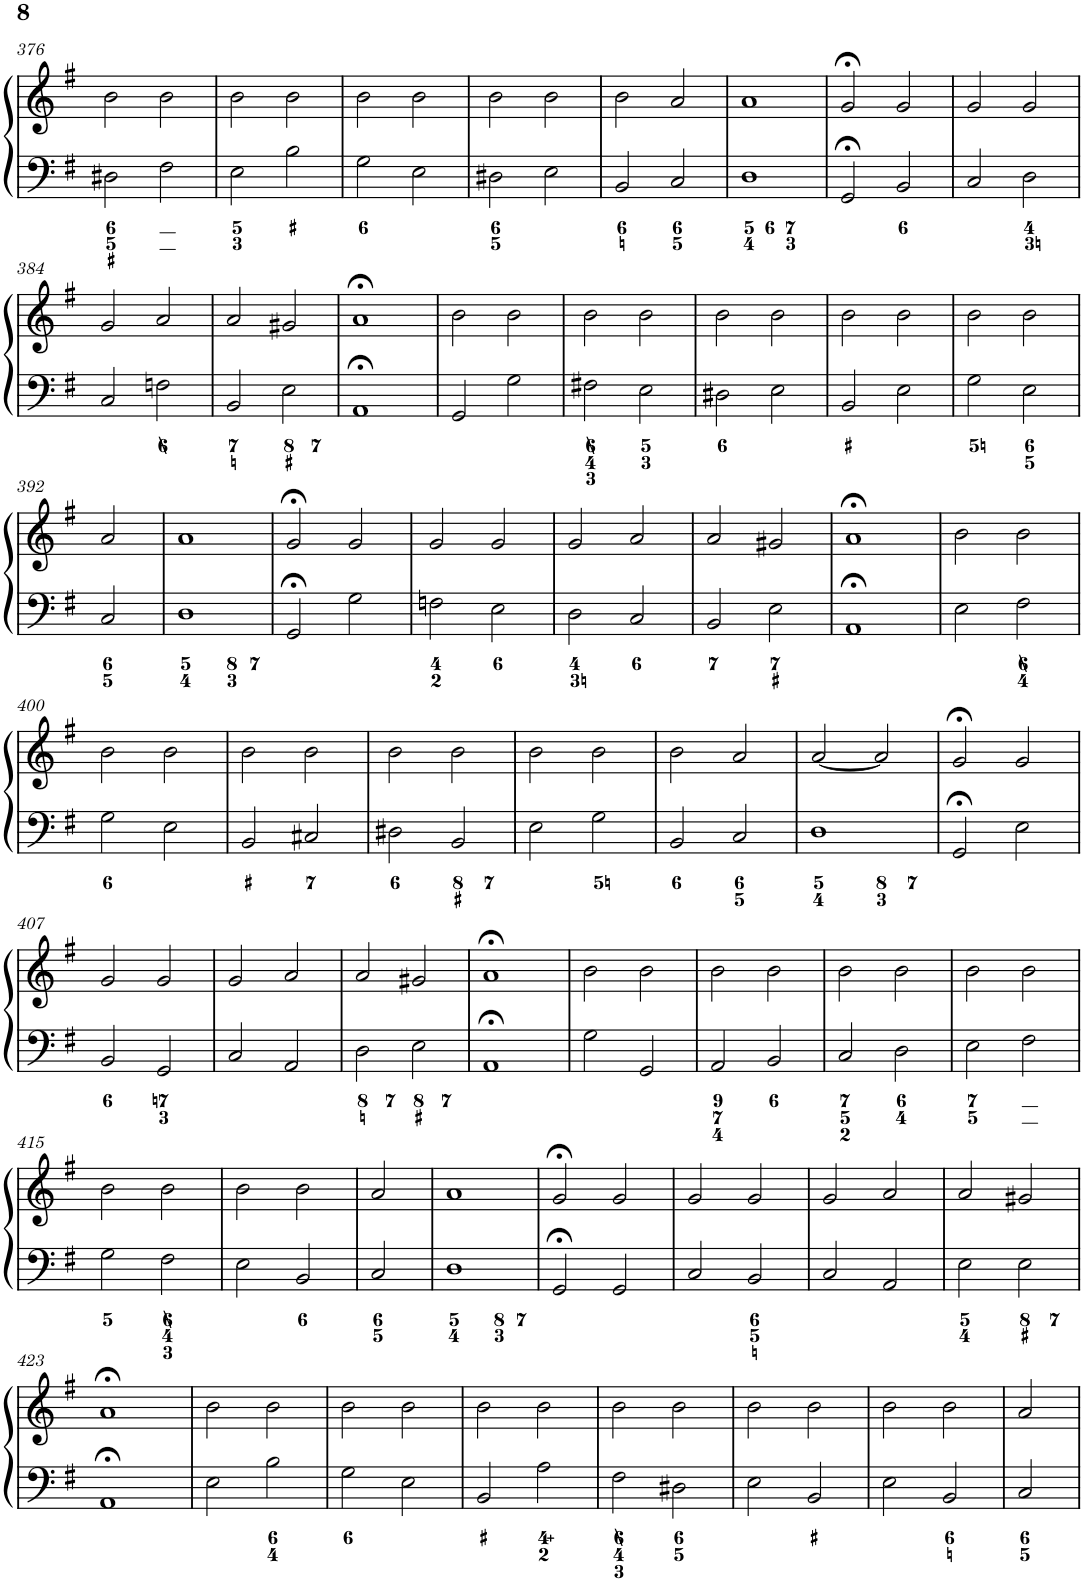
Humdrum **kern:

**kern	**kern
*part1	*part1
*staff2	*staff1
*I"Piano	*
*I'Pno.	*
!!LO:PB:g=z
*clefF4	*clefG2
*k[f#]	*k[f#]
*M4/4	*M4/4
*met(c)	*met(c)
=376	=376
2D#X\	2b\
2F#\	2b\
=377	=377
2E\	2b\
2B\	2b\
=378	=378
2G\	2b\
2E\	2b\
=379	=379
2D#X\	2b\
2E\	2b\
=380	=380
2BB/	2b\
2C/	2a/
=381	=381
1D	1a
=382	=382
2GG;</	2g;</
2BB/	2g/
=383	=383
2C/	2g/
2D\	2g/
!!LO:LB:g=z
=384	=384
2C/	2g/
2Fn\	2a/
=385	=385
2BB/	2a/
2E\	2g#X/
=386	=386
1AA;<	1a;<
=387	=387
2GG/	2b\
2G\	2b\
=388	=388
2F#X\	2b\
2E\	2b\
=389	=389
2D#X\	2b\
2E\	2b\
=390	=390
2BB/	2b\
2E\	2b\
=391	=391
2G\	2b\
2E\	2b\
!!LO:LB:g=z
=392	=392
2C/	2a/
=393	=393
1D	1a
=394	=394
2GG;</	2g;</
2G\	2g/
=395	=395
2Fn\	2g/
2E\	2g/
=396	=396
2D\	2g/
2C/	2a/
=397	=397
2BB/	2a/
2E\	2g#X/
=398	=398
1AA;<	1a;<
=399	=399
2E\	2b\
2F#\	2b\
!!LO:LB:g=z
=400	=400
2G\	2b\
2E\	2b\
=401	=401
2BB/	2b\
2C#X/	2b\
=402	=402
2D#X\	2b\
2BB/	2b\
=403	=403
2E\	2b\
2G\	2b\
=404	=404
2BB/	2b\
2C/	2a/
=405	=405
1D	[2a/
.	2a/]
=406	=406
2GG;</	2g;</
2E\	2g/
!!LO:LB:g=z
=407	=407
2BB/	2g/
2GG/	2g/
=408	=408
2C/	2g/
2AA/	2a/
=409	=409
2D\	2a/
2E\	2g#X/
=410	=410
1AA;<	1a;<
=411	=411
2G\	2b\
2GG/	2b\
=412	=412
2AA/	2b\
2BB/	2b\
=413	=413
2C/	2b\
2D\	2b\
=414	=414
2E\	2b\
2F#\	2b\
!!LO:LB:g=z
=415	=415
2G\	2b\
2F#\	2b\
=416	=416
2E\	2b\
2BB/	2b\
=417	=417
2C/	2a/
=418	=418
1D	1a
=419	=419
2GG;</	2g;</
2GG/	2g/
=420	=420
2C/	2g/
2BB/	2g/
=421	=421
2C/	2g/
2AA/	2a/
=422	=422
2E\	2a/
2E\	2g#X/
!!LO:LB:g=z
=423	=423
1AA;<	1a;<
=424	=424
2E\	2b\
2B\	2b\
=425	=425
2G\	2b\
2E\	2b\
=426	=426
2BB/	2b\
2A\	2b\
=427	=427
2F#\	2b\
2D#X\	2b\
=428	=428
2E\	2b\
2BB/	2b\
=429	=429
2E\	2b\
2BB/	2b\
=430	=430
2C/	2a/
=	=
*-	*-
